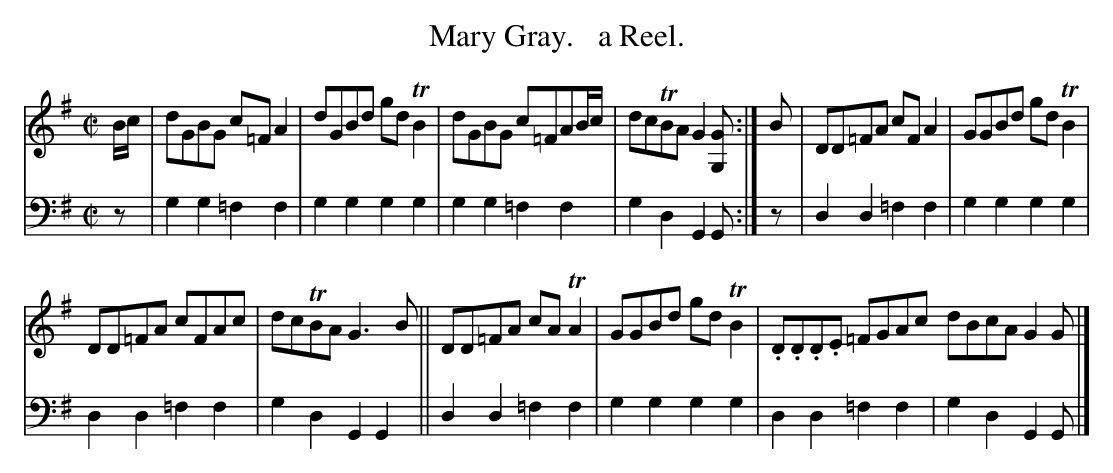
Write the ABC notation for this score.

X:1
T: Mary Gray.   a Reel.
M: C|
L: 1/8
K: G
V: 1 staves=2
B/c/ |\
dGBG c=FA2 | dGBd gdTB2 | dGBG c=FAB/c/ | dcTBA G2[GG,] :| B | DD=FA cFA2 | GGBd gdTB2 |
DD=FA cFAc | dcTBA G3B || DD=FA cATA2 | GGBd gdTB2 | .D.D.D.E =FGAc dBcA G2G |]
V: 2 clef=bass middle=d
z | g2g2 =f2f2 | g2g2 g2g2 | g2g2 =f2f2 | g2d2 G2G :| z | d2d2 =f2f2 | g2g2 g2g2 |
d2d2 =f2f2 | g2d2 G2G2 || d2d2 =f2f2 | g2g2 g2g2 | d2d2 =f2f2 | g2d2 G2G |]
